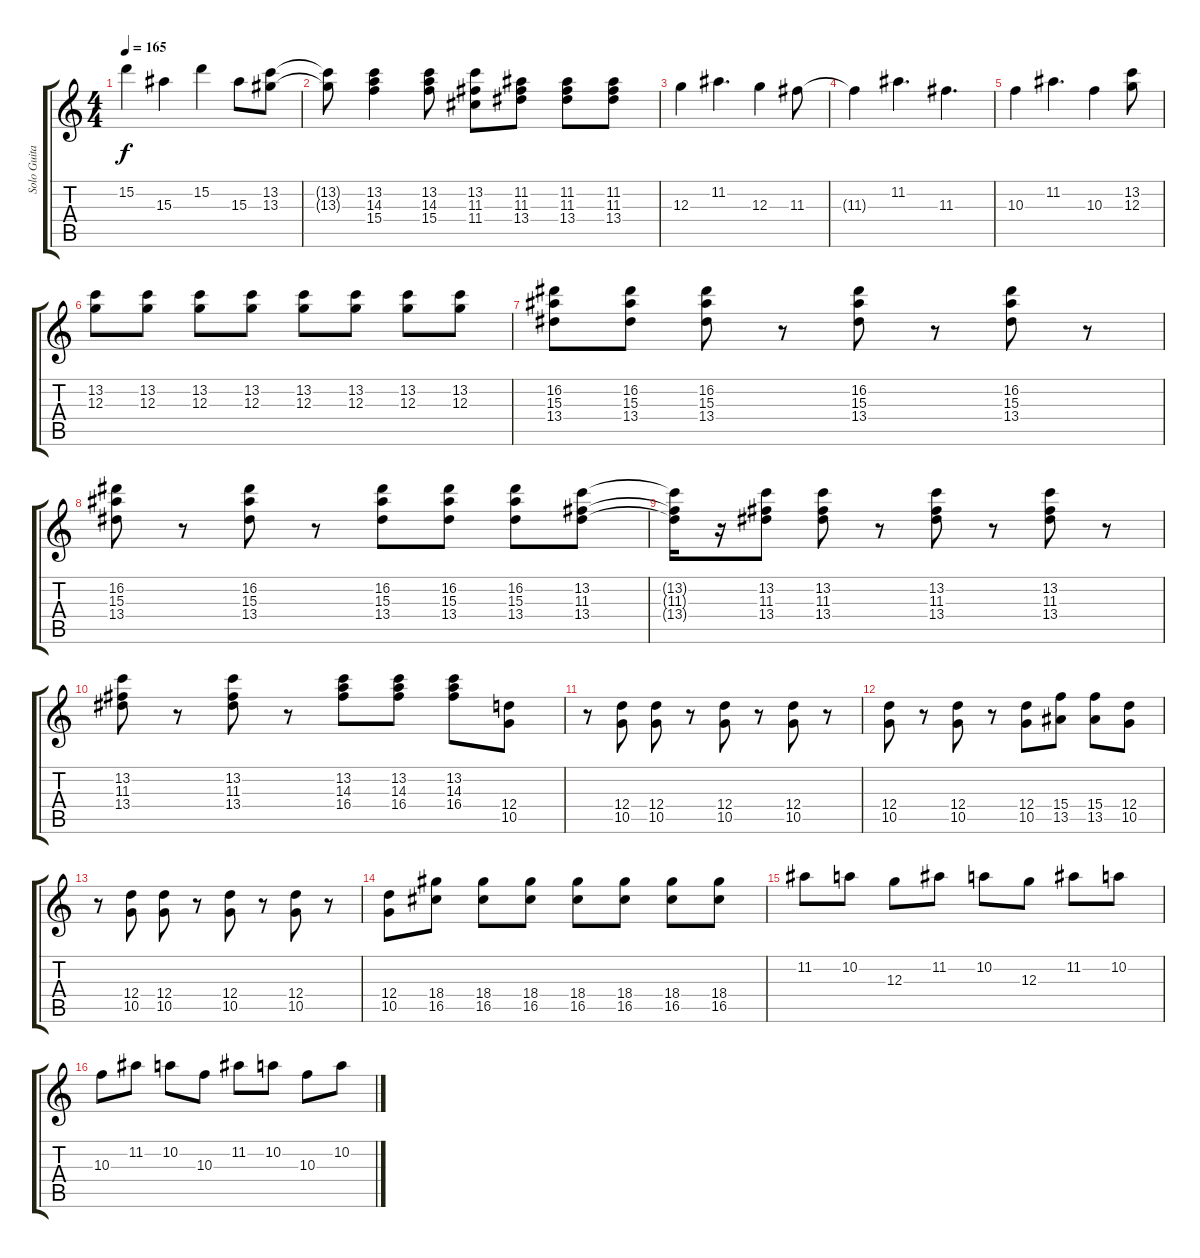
\track ("Solo Guitar" "Solo Guita") {instrument distortionguitar}
\staff {score tabs}
\tuning (E4 B3 G3 D3 A2 E2) {hide}
\ts (4 4)
\tempo 165
\clef g2
\ks c
15.2.4{dy f} 15.3.4 15.2.4 15.3.8 (13.2 13.3).8 |
(13.2{t} 13.3{t}).8 (13.2 14.3 15.4).4 (13.2 14.3 15.4).8 (13.2 11.3 11.4).8 (11.2 11.3 13.4).8 (11.2 11.3 13.4).8 (11.2 11.3 13.4).8 |
12.3.4 11.2.4{d} 12.3.4 11.3.8 |
11.3{t}.4 11.2.4{d} 11.3.4{d} |
10.3.4 11.2.4{d} 10.3.4 (13.2 12.3).8 |
(13.2 12.3).8 (13.2 12.3).8 (13.2 12.3).8 (13.2 12.3).8 (13.2 12.3).8 (13.2 12.3).8 (13.2 12.3).8 (13.2 12.3).8 |
(16.2 15.3 13.4).8 (16.2 15.3 13.4).8 (16.2 15.3 13.4).8 r.8 (16.2 15.3 13.4).8 r.8 (16.2 15.3 13.4).8 r.8 |
(16.2 15.3 13.4).8 r.8 (16.2 15.3 13.4).8 r.8 (16.2 15.3 13.4).8 (16.2 15.3 13.4).8 (16.2 15.3 13.4).8 (13.2 11.3 13.4).8 |
(13.2{t} 11.3{t} 13.4{t}).16 r.16 (13.2 11.3 13.4).8 (13.2 11.3 13.4).8 r.8 (13.2 11.3 13.4).8 r.8 (13.2 11.3 13.4).8 r.8 |
(13.2 11.3 13.4).8 r.8 (13.2 11.3 13.4).8 r.8 (13.2 14.3 16.4).8 (13.2 14.3 16.4).8 (13.2 14.3 16.4).8 (12.4 10.5).8 |
r.8 (12.4 10.5).8 (12.4 10.5).8 r.8 (12.4 10.5).8 r.8 (12.4 10.5).8 r.8 |
(12.4 10.5).8 r.8 (12.4 10.5).8 r.8 (12.4 10.5).8 (15.4 13.5).8 (15.4 13.5).8 (12.4 10.5).8 |
r.8 (12.4 10.5).8 (12.4 10.5).8 r.8 (12.4 10.5).8 r.8 (12.4 10.5).8 r.8 |
(12.4 10.5).8 (18.4 16.5).8 (18.4 16.5).8 (18.4 16.5).8 (18.4 16.5).8 (18.4 16.5).8 (18.4 16.5).8 (18.4 16.5).8 |
11.2.8 10.2.8 12.3.8 11.2.8 10.2.8 12.3.8 11.2.8 10.2.8 |
10.3.8 11.2.8 10.2.8 10.3.8 11.2.8 10.2.8 10.3.8 10.2.8
